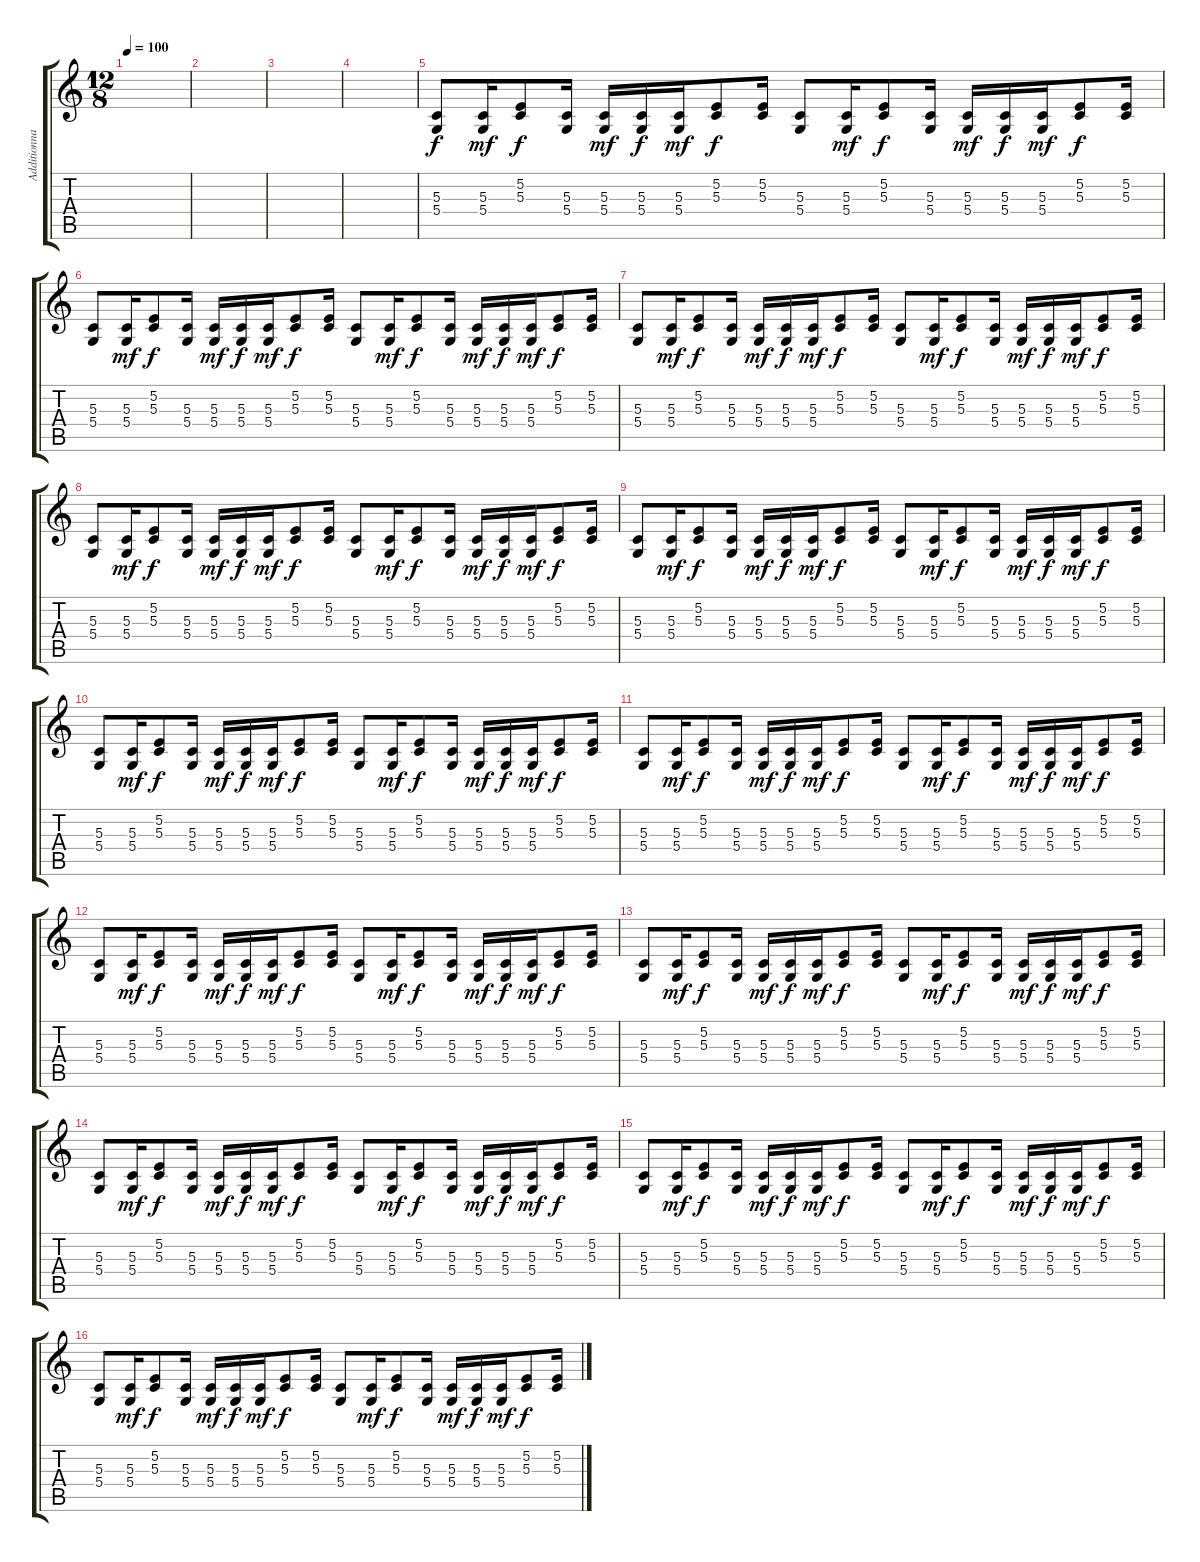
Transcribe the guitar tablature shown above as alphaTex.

\track ("Additionnal drums" "Additionna") {instrument taikodrum}
\staff {score tabs}
\tuning (E4 B3 G3 D3 A2 E2) {hide}
\ts (12 8)
\tempo 100
\clef g2
\ks c
|
|
|
|
(5.3 5.4).8 (5.3 5.4).16{dy mf} (5.2 5.3).8{dy f} (5.3 5.4).16 (5.3 5.4).16{dy mf} (5.3 5.4).16{dy f} (5.3 5.4).16{dy mf} (5.2 5.3).8{dy f} (5.2 5.3).16 (5.3 5.4).8 (5.3 5.4).16{dy mf} (5.2 5.3).8{dy f} (5.3 5.4).16 (5.3 5.4).16{dy mf} (5.3 5.4).16{dy f} (5.3 5.4).16{dy mf} (5.2 5.3).8{dy f} (5.2 5.3).16 |
(5.3 5.4).8 (5.3 5.4).16{dy mf} (5.2 5.3).8{dy f} (5.3 5.4).16 (5.3 5.4).16{dy mf} (5.3 5.4).16{dy f} (5.3 5.4).16{dy mf} (5.2 5.3).8{dy f} (5.2 5.3).16 (5.3 5.4).8 (5.3 5.4).16{dy mf} (5.2 5.3).8{dy f} (5.3 5.4).16 (5.3 5.4).16{dy mf} (5.3 5.4).16{dy f} (5.3 5.4).16{dy mf} (5.2 5.3).8{dy f} (5.2 5.3).16 |
(5.3 5.4).8 (5.3 5.4).16{dy mf} (5.2 5.3).8{dy f} (5.3 5.4).16 (5.3 5.4).16{dy mf} (5.3 5.4).16{dy f} (5.3 5.4).16{dy mf} (5.2 5.3).8{dy f} (5.2 5.3).16 (5.3 5.4).8 (5.3 5.4).16{dy mf} (5.2 5.3).8{dy f} (5.3 5.4).16 (5.3 5.4).16{dy mf} (5.3 5.4).16{dy f} (5.3 5.4).16{dy mf} (5.2 5.3).8{dy f} (5.2 5.3).16 |
(5.3 5.4).8 (5.3 5.4).16{dy mf} (5.2 5.3).8{dy f} (5.3 5.4).16 (5.3 5.4).16{dy mf} (5.3 5.4).16{dy f} (5.3 5.4).16{dy mf} (5.2 5.3).8{dy f} (5.2 5.3).16 (5.3 5.4).8 (5.3 5.4).16{dy mf} (5.2 5.3).8{dy f} (5.3 5.4).16 (5.3 5.4).16{dy mf} (5.3 5.4).16{dy f} (5.3 5.4).16{dy mf} (5.2 5.3).8{dy f} (5.2 5.3).16 |
(5.3 5.4).8 (5.3 5.4).16{dy mf} (5.2 5.3).8{dy f} (5.3 5.4).16 (5.3 5.4).16{dy mf} (5.3 5.4).16{dy f} (5.3 5.4).16{dy mf} (5.2 5.3).8{dy f} (5.2 5.3).16 (5.3 5.4).8 (5.3 5.4).16{dy mf} (5.2 5.3).8{dy f} (5.3 5.4).16 (5.3 5.4).16{dy mf} (5.3 5.4).16{dy f} (5.3 5.4).16{dy mf} (5.2 5.3).8{dy f} (5.2 5.3).16 |
(5.3 5.4).8 (5.3 5.4).16{dy mf} (5.2 5.3).8{dy f} (5.3 5.4).16 (5.3 5.4).16{dy mf} (5.3 5.4).16{dy f} (5.3 5.4).16{dy mf} (5.2 5.3).8{dy f} (5.2 5.3).16 (5.3 5.4).8 (5.3 5.4).16{dy mf} (5.2 5.3).8{dy f} (5.3 5.4).16 (5.3 5.4).16{dy mf} (5.3 5.4).16{dy f} (5.3 5.4).16{dy mf} (5.2 5.3).8{dy f} (5.2 5.3).16 |
(5.3 5.4).8 (5.3 5.4).16{dy mf} (5.2 5.3).8{dy f} (5.3 5.4).16 (5.3 5.4).16{dy mf} (5.3 5.4).16{dy f} (5.3 5.4).16{dy mf} (5.2 5.3).8{dy f} (5.2 5.3).16 (5.3 5.4).8 (5.3 5.4).16{dy mf} (5.2 5.3).8{dy f} (5.3 5.4).16 (5.3 5.4).16{dy mf} (5.3 5.4).16{dy f} (5.3 5.4).16{dy mf} (5.2 5.3).8{dy f} (5.2 5.3).16 |
(5.3 5.4).8 (5.3 5.4).16{dy mf} (5.2 5.3).8{dy f} (5.3 5.4).16 (5.3 5.4).16{dy mf} (5.3 5.4).16{dy f} (5.3 5.4).16{dy mf} (5.2 5.3).8{dy f} (5.2 5.3).16 (5.3 5.4).8 (5.3 5.4).16{dy mf} (5.2 5.3).8{dy f} (5.3 5.4).16 (5.3 5.4).16{dy mf} (5.3 5.4).16{dy f} (5.3 5.4).16{dy mf} (5.2 5.3).8{dy f} (5.2 5.3).16 |
(5.3 5.4).8 (5.3 5.4).16{dy mf} (5.2 5.3).8{dy f} (5.3 5.4).16 (5.3 5.4).16{dy mf} (5.3 5.4).16{dy f} (5.3 5.4).16{dy mf} (5.2 5.3).8{dy f} (5.2 5.3).16 (5.3 5.4).8 (5.3 5.4).16{dy mf} (5.2 5.3).8{dy f} (5.3 5.4).16 (5.3 5.4).16{dy mf} (5.3 5.4).16{dy f} (5.3 5.4).16{dy mf} (5.2 5.3).8{dy f} (5.2 5.3).16 |
(5.3 5.4).8 (5.3 5.4).16{dy mf} (5.2 5.3).8{dy f} (5.3 5.4).16 (5.3 5.4).16{dy mf} (5.3 5.4).16{dy f} (5.3 5.4).16{dy mf} (5.2 5.3).8{dy f} (5.2 5.3).16 (5.3 5.4).8 (5.3 5.4).16{dy mf} (5.2 5.3).8{dy f} (5.3 5.4).16 (5.3 5.4).16{dy mf} (5.3 5.4).16{dy f} (5.3 5.4).16{dy mf} (5.2 5.3).8{dy f} (5.2 5.3).16 |
(5.3 5.4).8 (5.3 5.4).16{dy mf} (5.2 5.3).8{dy f} (5.3 5.4).16 (5.3 5.4).16{dy mf} (5.3 5.4).16{dy f} (5.3 5.4).16{dy mf} (5.2 5.3).8{dy f} (5.2 5.3).16 (5.3 5.4).8 (5.3 5.4).16{dy mf} (5.2 5.3).8{dy f} (5.3 5.4).16 (5.3 5.4).16{dy mf} (5.3 5.4).16{dy f} (5.3 5.4).16{dy mf} (5.2 5.3).8{dy f} (5.2 5.3).16 |
(5.3 5.4).8 (5.3 5.4).16{dy mf} (5.2 5.3).8{dy f} (5.3 5.4).16 (5.3 5.4).16{dy mf} (5.3 5.4).16{dy f} (5.3 5.4).16{dy mf} (5.2 5.3).8{dy f} (5.2 5.3).16 (5.3 5.4).8 (5.3 5.4).16{dy mf} (5.2 5.3).8{dy f} (5.3 5.4).16 (5.3 5.4).16{dy mf} (5.3 5.4).16{dy f} (5.3 5.4).16{dy mf} (5.2 5.3).8{dy f} (5.2 5.3).16
